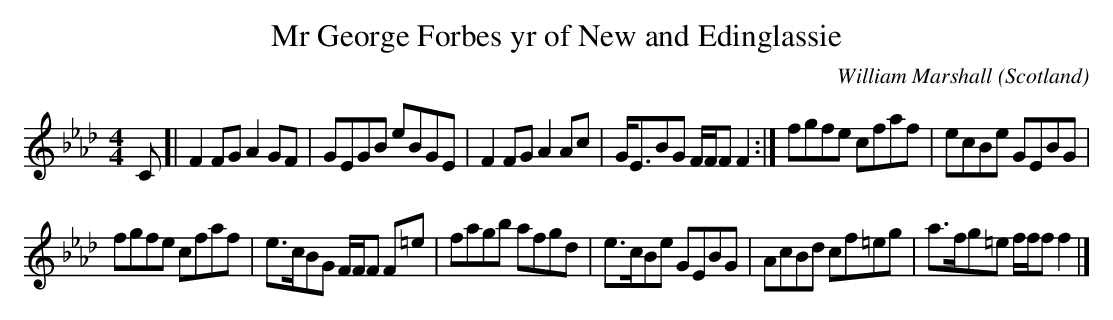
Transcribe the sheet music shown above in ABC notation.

X:1
T:Mr George Forbes yr of New and Edinglassie
C:William Marshall
L:1/8
M:4/4
O:Scotland
K:Ab
C [| \
F2 FG A2 GF | GEGB eBGE | F2 FG A2 Ac | G/E3/2BG F/F/F F2 :| \
fgfe cfaf | ecBe GEBG | ! fgfe cfaf | e3/2c/BG F/F/F F=e | \
fagb afgd | e3/2c/Be GEBG | AcBd cf=eg | a3/2f/g=e f/f/f f2 |]
